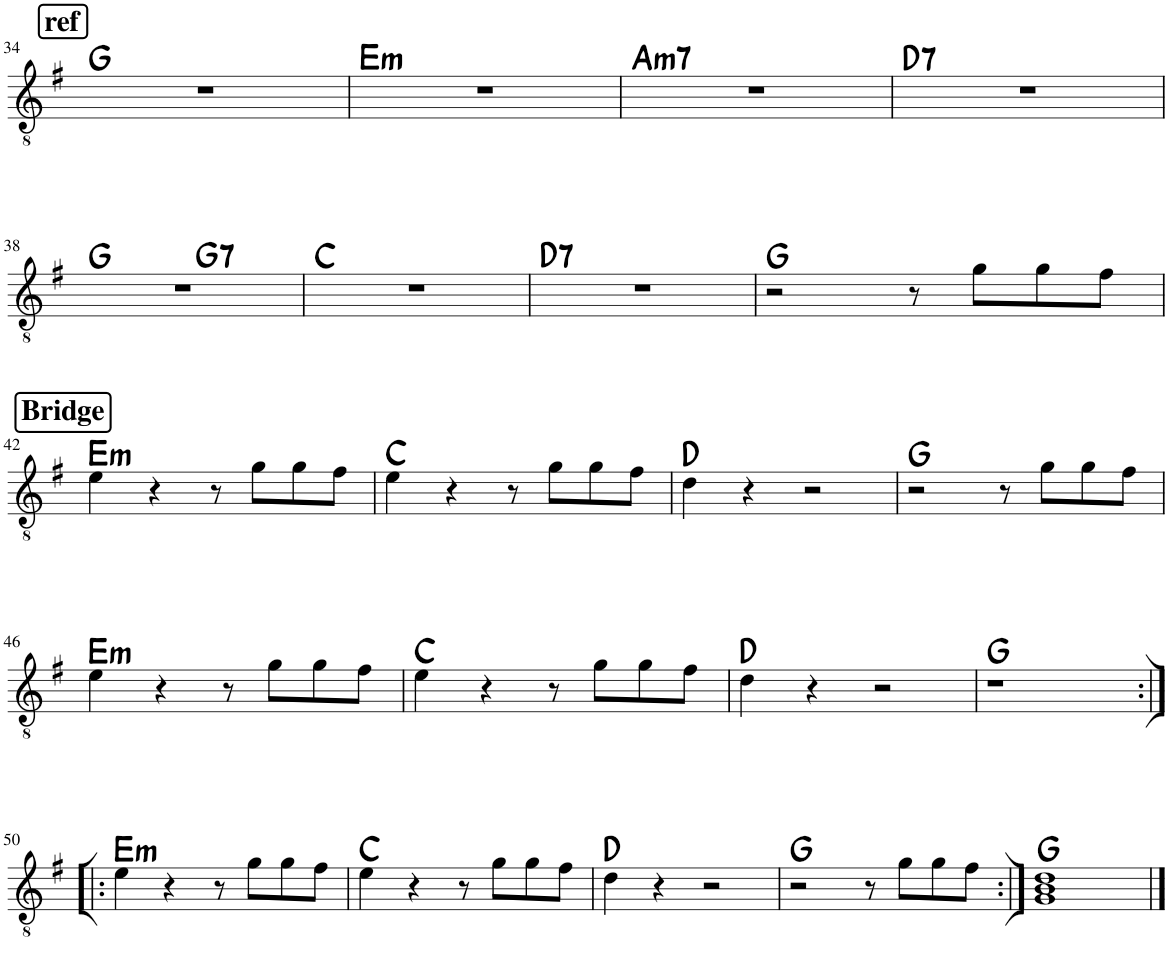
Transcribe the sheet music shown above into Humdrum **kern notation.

**kern	**harte
*part1	*part1
*staff1	*
*I"Classical Guitar	*
*I'Guit.	*
!!LO:PB:g=z
*clefGv2	*
*k[f#]	*
*M4/4	*
!!LO:REH:place=s1:a:B:rj:fs=14:t=ref
=34	=34
1r	G:maj
=35	=35
!	!LO:H:kt=m
1r	E:min
=36	=36
!	!LO:H:kt=m7
1r	A:min7
=37	=37
!	!LO:H:kt=7
1r	D:7
!!LO:LB:g=z
=38	=38
*^	*
1r	2ryy	G:maj
!	!	!LO:H:kt=7
.	2ryy	G:7
*v	*v	*
=39	=39
1r	C:maj
=40	=40
!	!LO:H:kt=7
1r	D:7
=41	=41
2r	G:maj
8r	.
8g\L	.
8g\	.
8f#\J	.
!!LO:LB:g=z
!!LO:REH:place=s1:a:B:rj:fs=14:t=Bridge
=42	=42
!	!LO:H:kt=m
4e\	E:min
4r	.
8r	.
8g\L	.
8g\	.
8f#\J	.
=43	=43
4e\	C:maj
4r	.
8r	.
8g\L	.
8g\	.
8f#\J	.
=44	=44
4d\	D:maj
4r	.
2r	.
=45	=45
2r	G:maj
8r	.
8g\L	.
8g\	.
8f#\J	.
!!LO:LB:g=z
=46	=46
!	!LO:H:kt=m
4e\	E:min
4r	.
8r	.
8g\L	.
8g\	.
8f#\J	.
=47	=47
4e\	C:maj
4r	.
8r	.
8g\L	.
8g\	.
8f#\J	.
=48	=48
4d\	D:maj
4r	.
2r	.
=49	=49
1r	G:maj
!!LO:LB:g=z
=50:|!|:	=50:|!|:
!	!LO:H:kt=m
4e\	E:min
4r	.
8r	.
8g\L	.
8g\	.
8f#\J	.
=51	=51
4e\	C:maj
4r	.
8r	.
8g\L	.
8g\	.
8f#\J	.
=52	=52
4d\	D:maj
4r	.
2r	.
=53	=53
2r	G:maj
8r	.
8g\L	.
8g\	.
8f#\J	.
=54:|!	=54:|!
1G 1B 1d	G:maj
==	==
*-	*-
